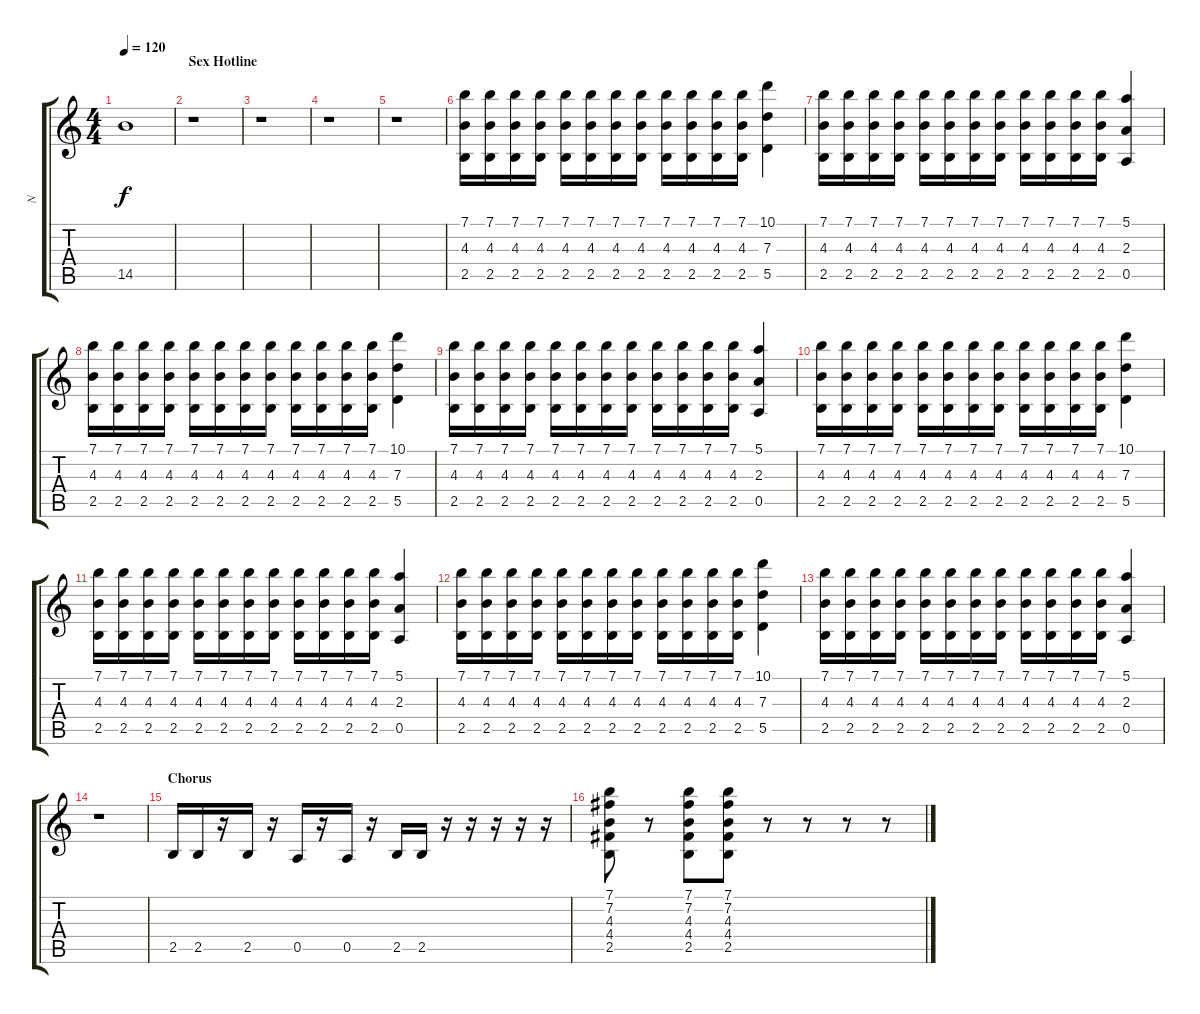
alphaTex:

\track ("N" "N") {instrument synthbass1}
\staff {score tabs}
\tuning (E4 B3 G3 D3 A2 E2) {hide}
\ts (4 4)
\tempo 120
\clef g2
\ks c
14.5.1{dy f} |
\section ("" "Sex Hotline")
r.1 |
r.1 |
r.1 |
r.1 |
(7.1 4.3 2.5).16 (7.1 4.3 2.5).16 (7.1 4.3 2.5).16 (7.1 4.3 2.5).16 (7.1 4.3 2.5).16 (7.1 4.3 2.5).16 (7.1 4.3 2.5).16 (7.1 4.3 2.5).16 (7.1 4.3 2.5).16 (7.1 4.3 2.5).16 (7.1 4.3 2.5).16 (7.1 4.3 2.5).16 (10.1 7.3 5.5).4 |
(7.1 4.3 2.5).16 (7.1 4.3 2.5).16 (7.1 4.3 2.5).16 (7.1 4.3 2.5).16 (7.1 4.3 2.5).16 (7.1 4.3 2.5).16 (7.1 4.3 2.5).16 (7.1 4.3 2.5).16 (7.1 4.3 2.5).16 (7.1 4.3 2.5).16 (7.1 4.3 2.5).16 (7.1 4.3 2.5).16 (5.1 2.3 0.5).4 |
(7.1 4.3 2.5).16 (7.1 4.3 2.5).16 (7.1 4.3 2.5).16 (7.1 4.3 2.5).16 (7.1 4.3 2.5).16 (7.1 4.3 2.5).16 (7.1 4.3 2.5).16 (7.1 4.3 2.5).16 (7.1 4.3 2.5).16 (7.1 4.3 2.5).16 (7.1 4.3 2.5).16 (7.1 4.3 2.5).16 (10.1 7.3 5.5).4 |
(7.1 4.3 2.5).16 (7.1 4.3 2.5).16 (7.1 4.3 2.5).16 (7.1 4.3 2.5).16 (7.1 4.3 2.5).16 (7.1 4.3 2.5).16 (7.1 4.3 2.5).16 (7.1 4.3 2.5).16 (7.1 4.3 2.5).16 (7.1 4.3 2.5).16 (7.1 4.3 2.5).16 (7.1 4.3 2.5).16 (5.1 2.3 0.5).4 |
(7.1 4.3 2.5).16 (7.1 4.3 2.5).16 (7.1 4.3 2.5).16 (7.1 4.3 2.5).16 (7.1 4.3 2.5).16 (7.1 4.3 2.5).16 (7.1 4.3 2.5).16 (7.1 4.3 2.5).16 (7.1 4.3 2.5).16 (7.1 4.3 2.5).16 (7.1 4.3 2.5).16 (7.1 4.3 2.5).16 (10.1 7.3 5.5).4 |
(7.1 4.3 2.5).16 (7.1 4.3 2.5).16 (7.1 4.3 2.5).16 (7.1 4.3 2.5).16 (7.1 4.3 2.5).16 (7.1 4.3 2.5).16 (7.1 4.3 2.5).16 (7.1 4.3 2.5).16 (7.1 4.3 2.5).16 (7.1 4.3 2.5).16 (7.1 4.3 2.5).16 (7.1 4.3 2.5).16 (5.1 2.3 0.5).4 |
(7.1 4.3 2.5).16 (7.1 4.3 2.5).16 (7.1 4.3 2.5).16 (7.1 4.3 2.5).16 (7.1 4.3 2.5).16 (7.1 4.3 2.5).16 (7.1 4.3 2.5).16 (7.1 4.3 2.5).16 (7.1 4.3 2.5).16 (7.1 4.3 2.5).16 (7.1 4.3 2.5).16 (7.1 4.3 2.5).16 (10.1 7.3 5.5).4 |
(7.1 4.3 2.5).16 (7.1 4.3 2.5).16 (7.1 4.3 2.5).16 (7.1 4.3 2.5).16 (7.1 4.3 2.5).16 (7.1 4.3 2.5).16 (7.1 4.3 2.5).16 (7.1 4.3 2.5).16 (7.1 4.3 2.5).16 (7.1 4.3 2.5).16 (7.1 4.3 2.5).16 (7.1 4.3 2.5).16 (5.1 2.3 0.5).4 |
r.1 |
\section ("" "Chorus")
2.5.16 2.5.16 r.16 2.5.16 r.16 0.5.16 r.16 0.5.16 r.16 2.5.16 2.5.16 r.16 r.16 r.16 r.16 r.16 |
(7.1 7.2 4.3 4.4 2.5).8 r.8 (7.1 7.2 4.3 4.4 2.5).8 (7.1 7.2 4.3 4.4 2.5).8 r.8 r.8 r.8 r.8
